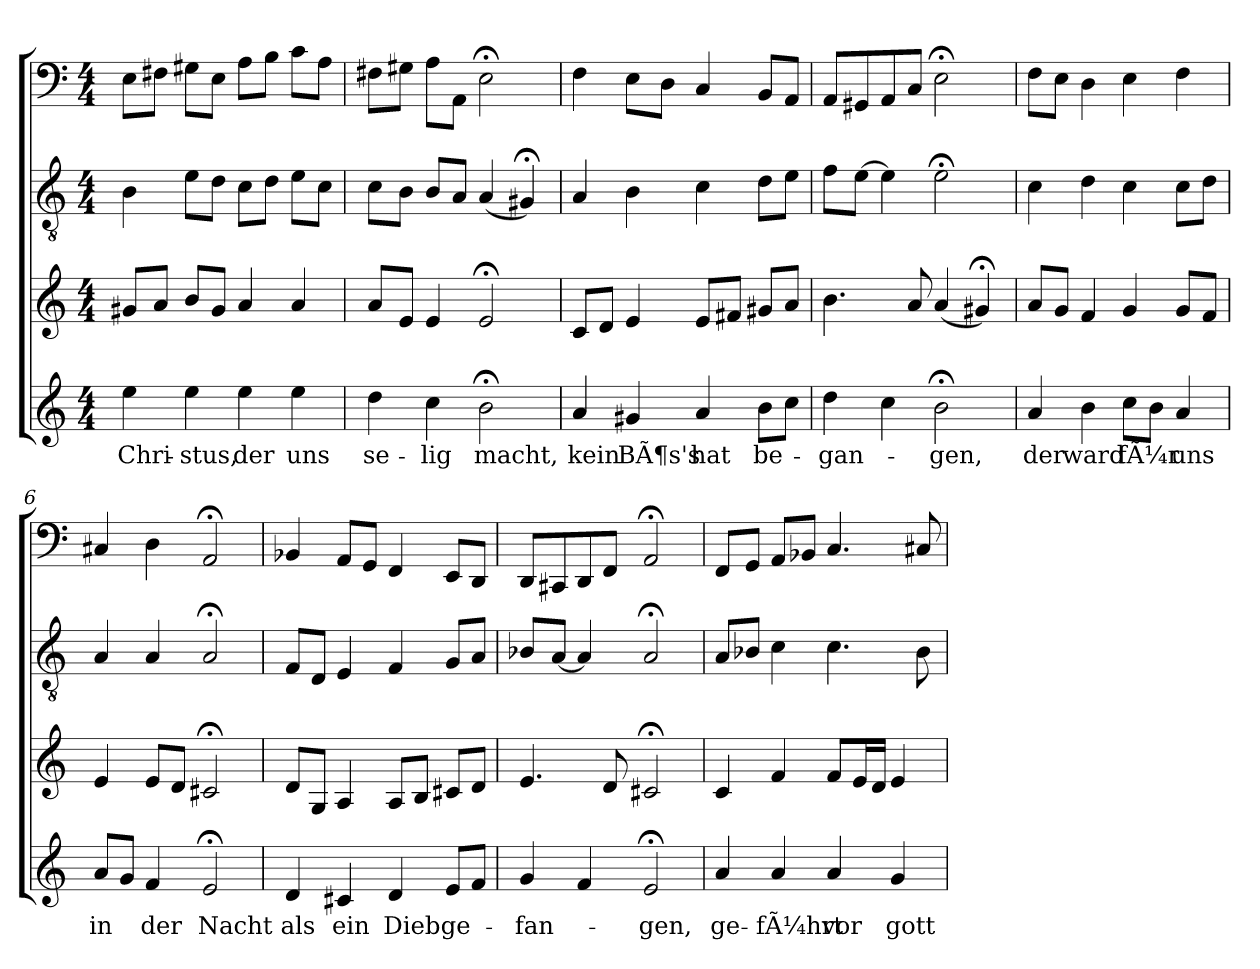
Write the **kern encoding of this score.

**kern	**text	**kern	**kern	**kern
*part4	*part4	*part3	*part2	*part1
*staff4	*staff4	*staff3	*staff2	*staff1
*clefG2	*	*clefG2	*clefGv2	*clefF4
*k[]	*	*k[]	*k[]	*k[]
*a:	*	*a:	*a:	*a:
*M4/4	*	*M4/4	*M4/4	*M4/4
=1	=1	=1	=1	=1
4ee	Chri-	8g#XL	4B	8EL
.	.	8aJ	.	8F#XJ
4ee	-stus,	8bL	8eL	8G#XL
.	.	8g#J	8dJ	8EJ
4ee	der	4a	8cL	8AL
.	.	.	8dJ	8BJ
4ee	uns	4a	8eL	8cL
.	.	.	8cJ	8AJ
=2	=2	=2	=2	=2
4dd	se-	8aL	8cL	8F#XL
.	.	8eJ	8BJ	8G#XJ
4cc	-lig	4e	8BL	8AL
.	.	.	8AJ	8AAJ
2b;<	macht,	2e;<	(4A	2E;<
.	.	.	4G#X;<)	.
=3	=3	=3	=3	=3
4a	kein	8cL	4A	4F
.	.	8dJ	.	.
4g#X	BÃ¶s's	4e	4B	8EL
.	.	.	.	8DJ
4a	hat	8eL	4c	4C
.	.	8f#XJ	.	.
8bL	be-	8g#XL	8dL	8BBL
8ccJ	.	8aJ	8eJ	8AAJ
=4	=4	=4	=4	=4
4dd	-gan-	4.b	8fL	8AAL
.	.	.	[8eJ	8GG#X
4cc	.	.	4e]	8AA
.	.	8a	.	8CJ
2b;<	-gen,	(4a	2e;<	2E;<
.	.	4g#X;<)	.	.
=5	=5	=5	=5	=5
4a	der	8aL	4c	8FL
.	.	8gJ	.	8EJ
4b	ward	4f	4d	4D
8ccL	fÃ¼r	4g	4c	4E
8bJ	.	.	.	.
4a	uns	8gL	8cL	4F
.	.	8fJ	8dJ	.
=6	=6	=6	=6	=6
8aL	in	4e	4A	4C#X
8gJ	.	.	.	.
4f	der	8eL	4A	4D
.	.	8dJ	.	.
2e;<	Nacht	2c#X;<	2A;<	2AA;<
=7	=7	=7	=7	=7
4d	als	8dL	8FL	4BB-X
.	.	8GJ	8DJ	.
4c#X	ein	4A	4E	8AAL
.	.	.	.	8GGJ
4d	Dieb	8AL	4F	4FF
.	.	8BJ	.	.
8eL	ge-	8c#XL	8GL	8EEL
8fJ	.	8dJ	8AJ	8DDJ
=8	=8	=8	=8	=8
4g	-fan-	4.e	8B-XL	8DDL
.	.	.	[8AJ	8CC#X
4f	.	.	4A]	8DD
.	.	8d	.	8FFJ
2e;<	-gen,	2c#X;<	2A;<	2AA;<
=9	=9	=9	=9	=9
4a	ge-	4c	8AL	8FFL
.	.	.	8B-XJ	8GGJ
4a	-fÃ¼hrt	4f	4c	8AAL
.	.	.	.	8BB-XJ
4a	vor	8fL	4.c	4.C
.	.	16eL	.	.
.	.	16dJJ	.	.
4g	gott-	4e	.	.
.	.	.	8B-	8C#X
=	=	=	=	=
*-	*-	*-	*-	*-
